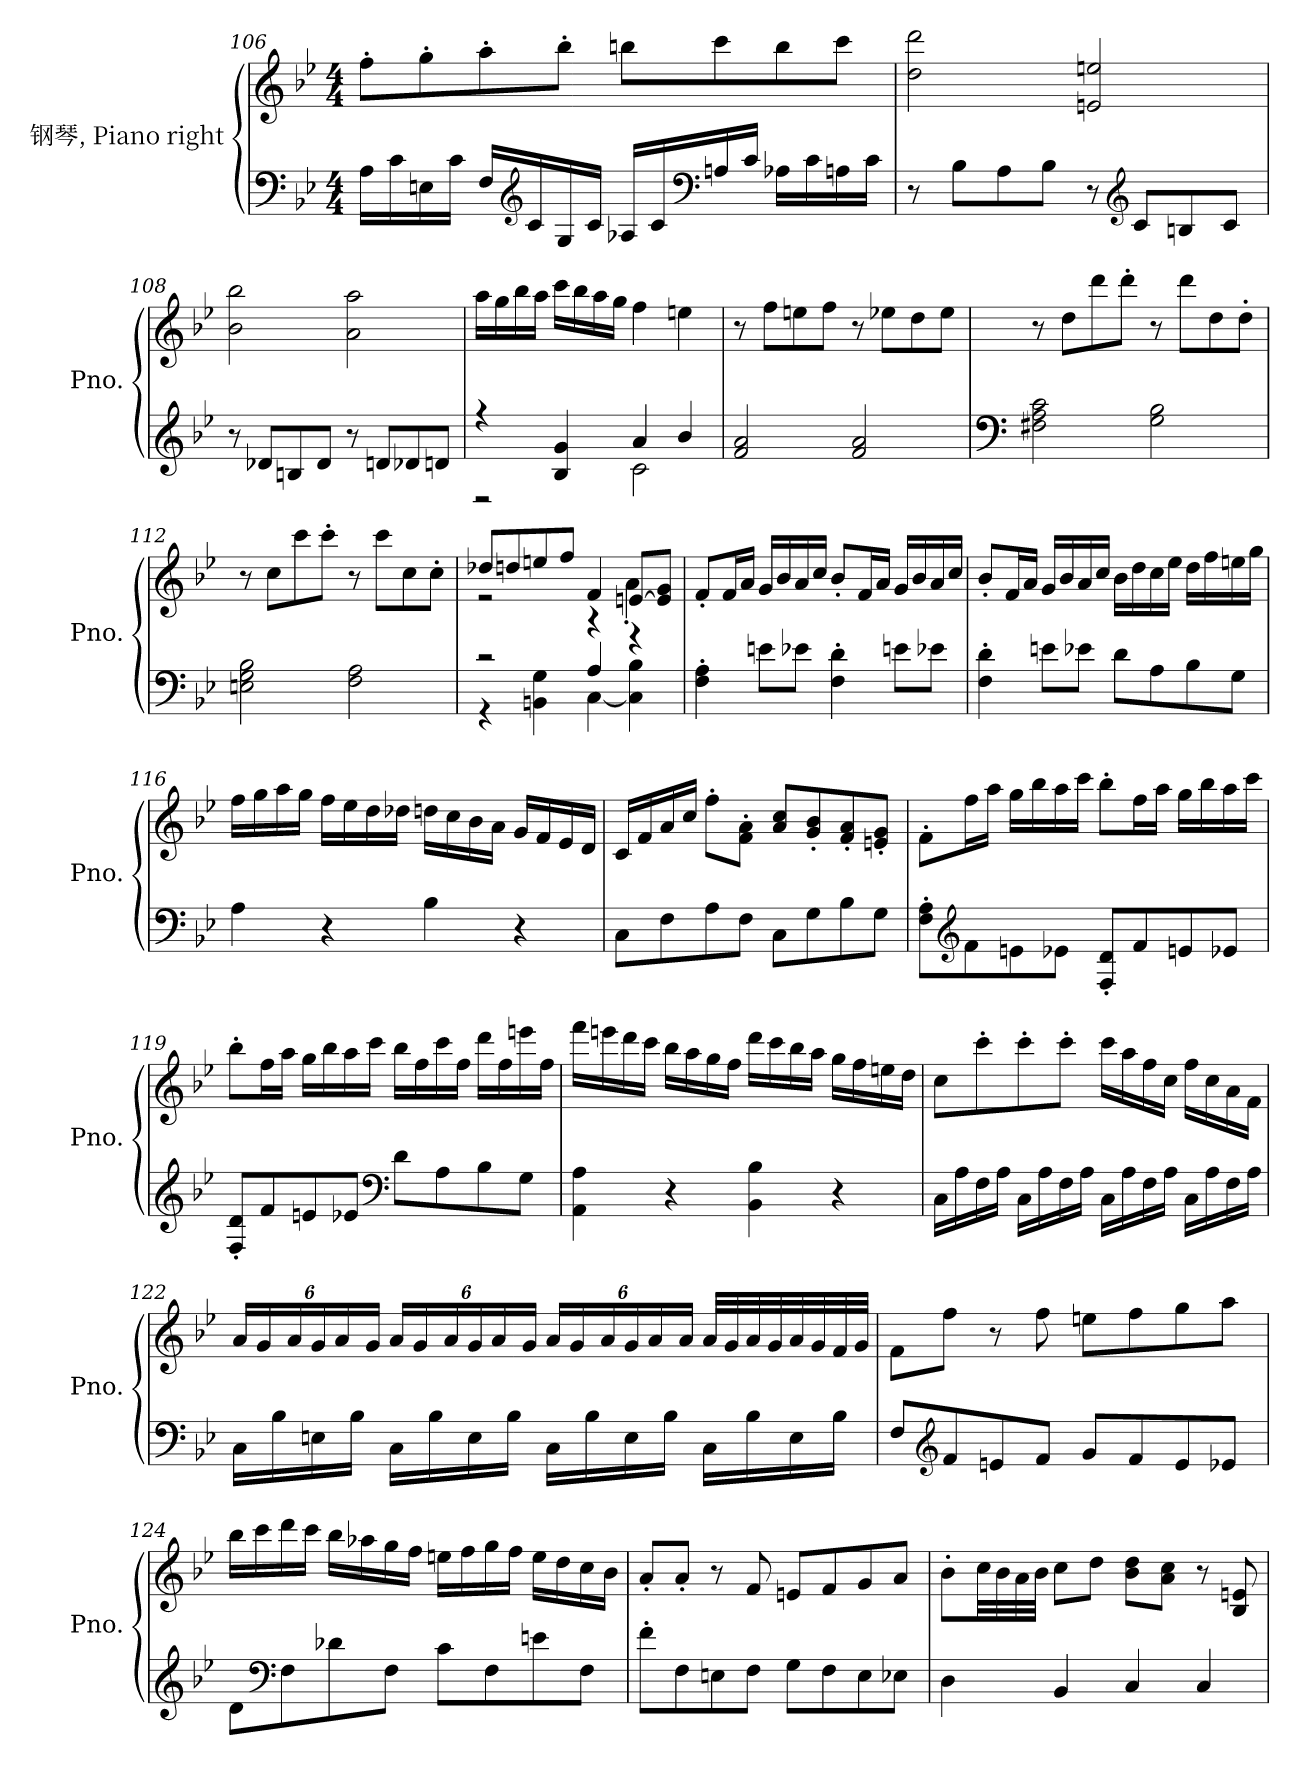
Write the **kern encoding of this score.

**kern	**kern
*part1	*part1
*staff2	*staff1
*I"钢琴, Piano right	*
*I'Pno.	*
!!LO:LB:g=z
*clefF4	*clefG2
*k[b-e-]	*k[b-e-]
*M4/4	*M4/4
*MM117	*MM117
=106	=106
16A\LL	8ff'\L
16c\	.
16En\	8gg'\
16c\JJ	.
16F/LL	8aa'\
*clefG2	*
16c/	.
16G/	8bb-'\J
16c/JJ	.
*	*MM115
16A-X/LL	8bbn\L
16c/	.
*clefF4	*
16An/	8ccc\
16c/JJ	.
16A-X\LL	8bb\
16c\	.
16An\	8ccc\J
16c\JJ	.
=107	=107
*	*MM118
8r	2dd\ 2ddd\
8B-\L	.
8A\	.
8B-\J	.
*	*MM118
8r	2en/ 2een/
*clefG2	*
8c/L	.
8Bn/	.
8c/J	.
!!LO:LB:g=z
=108	=108
*	*MM117
8r	2b-\ 2bb-\
8d-X/L	.
8Bn/	.
8d-/J	.
*	*MM117
8r	2a\ 2aa\
8dn/L	.
8d-X/	.
8dn/J	.
=109	=109
*	*MM118
*^	*
4r	2r	16aa\LL
.	.	16gg\
*	*	*MM120
.	.	16bb-\
.	.	16aa\JJ
*	*	*MM118
4B-/ 4g/	.	16ccc\LL
.	.	16bb-\
.	.	16aa\
.	.	16gg\JJ
*	*	*MM113
4a/	2c\	4ff\
*	*	*MM109
4b-/	.	4een\
*v	*v	*
=110	=110
*	*MM118
2f/ 2a/	8r
*	*MM117
.	8ff\L
.	8een\
.	8ff\J
*	*MM118
2f/ 2a/	8r
*	*MM117
.	8ee-X\L
.	8dd\
.	8ee-\J
=111	=111
*clefF4	*
*	*MM115
2F#X\ 2A\ 2c\	8r
*	*MM113
.	8dd\L
.	8ddd\
.	8ddd'\J
2G\ 2B-\	8r
*	*MM117
.	8ddd\L
.	8dd\
.	8dd'\J
!!LO:PB:g=z
=112	=112
*	*MM118
2En\ 2G\ 2B-\	8r
*	*MM115
.	8cc\L
.	8ccc\
.	8ccc'\J
*	*MM117
2F\ 2A\	8r
*	*MM116
.	8ccc\L
.	8cc\
.	8cc'\J
=113	=113
*^	*^
2r	4r	8dd-X/L	2r
.	.	8ddn/	.
*	*	*MM117	*
.	4BBn\ 4G\	8een/	.
.	.	8ff/J	.
*	*	*MM114	*
4A/	[4C\	4f/	4r
*	*	*MM107	*
4r	4C\] 4B-\	[8en/L	4a'\
.	.	8e/] 8g/J	.
*v	*v	*	*
*	*v	*v
=114	=114
4F\' 4A\'	8f'/L
*	*MM117
.	16f/L
.	16a/JJ
*	*MM118
8en\L	16g/LL
.	16b-/
8e-X\J	16a/
.	16cc/JJ
*	*MM114
4F\' 4d\'	8b-'/L
*	*MM117
.	16f/L
.	16a/JJ
*	*MM118
8en\L	16g/LL
.	16b-/
8e-X\J	16a/
.	16cc/JJ
!!LO:LB:g=z
=115	=115
*	*MM115
4F\' 4d\'	8b-'/L
*	*MM117
.	16f/L
.	16a/JJ
*	*MM118
8en\L	16g/LL
.	16b-/
8e-X\J	16a/
.	16cc/JJ
*	*MM117
8d\L	16b-\LL
.	16dd\
8A\	16cc\
.	16ee-\JJ
8B-\	16dd\LL
.	16ff\
*	*MM115
8G\J	16een\
.	16gg\JJ
=116	=116
*	*MM117
4A\	16ff\LL
.	16gg\
.	16aa\
.	16gg\JJ
4r	16ff\LL
.	16ee-\
*	*MM115
.	16dd\
.	16dd-X\JJ
*	*MM117
4B-\	16ddn\LL
.	16cc\
.	16b-\
.	16a\JJ
4r	16g/LL
.	16f/
.	16e-/
.	16d/JJ
=117	=117
*	*MM115
8C\L	16c/LL
.	16f/
8F\	16a/
.	16cc/JJ
*	*MM113
8A\	8ff'\L
*	*MM115
8F\J	8f\' 8a\'J
*	*MM113
8C\L	8a/ 8cc/L
8G\	8g/' 8b-/'
*	*MM109
8B-\	8f/' 8a/'
8G\J	8en/' 8g/'J
!!LO:LB:g=z
=118	=118
*	*MM119
8F\' 8A\'L	8f'\L
*clefG2	*
*	*MM117
8f\	16ff\L
.	16aa\JJ
8en\	16gg\LL
.	16bb-\
8e-X\J	16aa\
.	16ccc\JJ
*	*MM115
8F/' 8d/'L	8bb-'\L
*	*MM117
8f/	16ff\L
.	16aa\JJ
8en/	16gg\LL
.	16bb-\
8e-X/J	16aa\
.	16ccc\JJ
=119	=119
*	*MM119
8F/' 8d/'L	8bb-'\L
*	*MM117
8f/	16ff\L
.	16aa\JJ
8en/	16gg\LL
.	16bb-\
8e-X/J	16aa\
.	16ccc\JJ
*clefF4	*
8d\L	16bb-\LL
.	16ff\
8A\	16ccc\
.	16ff\JJ
8B-\	16ddd\LL
.	16ff\
8G\J	16eeen\
*	*MM113
.	16ff\JJ
!!LO:LB:g=z
=120	=120
*	*MM117
4AA\ 4A\	16fff\LL
.	16eeen\
.	16ddd\
.	16ccc\JJ
4r	16bb-\LL
.	16aa\
.	16gg\
*	*MM111
.	16ff\JJ
*	*MM117
4BB-\ 4B-\	16ddd\LL
.	16ccc\
.	16bb-\
.	16aa\JJ
4r	16gg\LL
.	16ff\
.	16een\
.	16dd\JJ
=121	=121
*	*MM118
16C\LL	8cc\L
16A\	.
*	*MM115
16F\	8ccc'\
16A\JJ	.
16C\LL	8ccc'\
16A\	.
16F\	8ccc'\J
16A\JJ	.
*	*MM117
16C\LL	16ccc\LL
16A\	16aa\
16F\	16ff\
16A\JJ	16cc\JJ
16C\LL	16ff\LL
16A\	16cc\
16F\	16a\
16A\JJ	16f\JJ
!!LO:LB:g=z
=122	=122
*	*Xbrackettup
*	*MM118
16C\LL	24a/LL
.	24g/
16B-\	.
.	24a/
16En\	24g/
.	24a/
16B-\JJ	.
.	24g/JJ
16C\LL	24a/LL
*	*MM125
.	24g/
16B-\	.
.	24a/
16E\	24g/
*	*MM126
.	24a/
16B-\JJ	.
.	24g/JJ
16C\LL	24a/LL
*	*MM122
.	24g/
16B-\	.
*	*MM121
.	24a/
16E\	24g/
.	24a/
16B-\JJ	.
.	24a/JJ
*	*MM115
16C\LL	32a/LLL
.	32g/
16B-\	32a/
.	32g/
16E\	32a/
.	32g/
*	*MM114
16B-\JJ	32f/
.	32g/JJJ
=123	=123
8F/L	8f\L
*clefG2	*
8f/	8ff\J
8en/	8r
*	*MM117
8f/J	8ff\
8g/L	8een\L
8f/	8ff\
8e/	8gg\
8e-X/J	8aa\J
!!LO:LB:g=z
=124	=124
*	*MM117
8d\L	16bb-\LL
.	16ccc\
*clefF4	*
8F\	16ddd\
.	16ccc\JJ
8d-X\	16bb-\LL
.	16aa-X\
8F\J	16gg\
*	*MM114
.	16ff\JJ
*	*MM117
8c\L	16een\LL
.	16ff\
*	*MM116
8F\	16gg\
*	*MM115
.	16ff\JJ
8en\	16ee\LL
.	16dd\
*	*MM114
8F\J	16cc\
.	16b-\JJ
=125	=125
*	*MM113
8f'\L	8a'/L
8F\	8a'/J
8En\	8r
8F\J	8f/
8G\L	8en/L
8F\	8f/
8E\	8g/
8E-X\J	8a/J
=126	=126
*	*MM106
4D\	8b-'\L
.	32cc\LL
.	32b-\
.	32a\
.	32b-\JJJ
4BB-/	8cc\L
*	*MM97
.	8dd\J
*	*MM102
4C/	8b-\ 8dd\L
.	8a\ 8cc\J
*	*MM104
4C/	8r
*	*MM95
.	8B-/ 8en/
=	=
*-	*-
